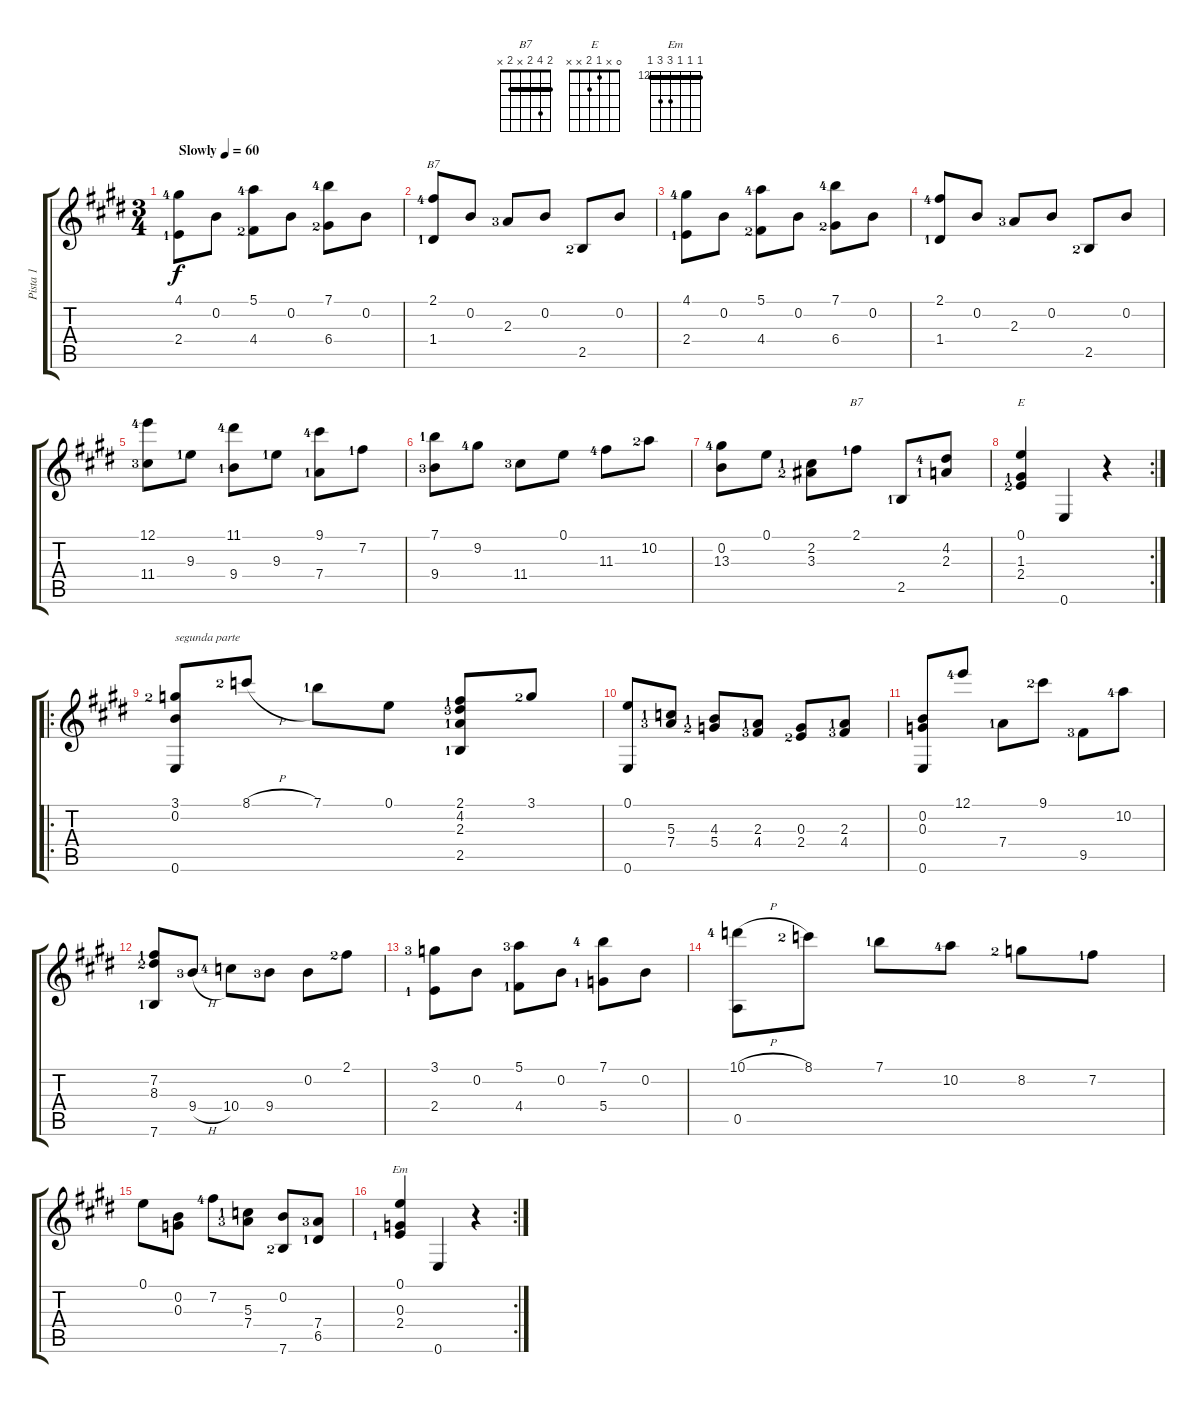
\track ("Pista 1" "Pista 1") {instrument electricguitarjazz}
\staff {score tabs}
\tuning (E4 B3 G3 D3 A2 E2) {hide}
\chord ("B7" 2 0 2 1 2 x)
\chord ("B7" 2 4 2 x 2 x) {barre 2}
\chord ("E" 0 x 1 2 x x)
\chord ("Em" 12 12 12 14 14 12) {firstfret 12 barre 12}
\ts (3 4)
\tempo (60 "Slowly")
\clef g2
\ks e
(4.1{lf 5} 2.4{lf 2}).8{dy f instrument electricguitarjazz} 0.2.8 (5.1{lf 5} 4.4{lf 3}).8 0.2.8 (7.1{lf 5} 6.4{lf 3}).8 0.2.8 |
(2.1{lf 5} 1.4{lf 2}).8{ch "B7"} 0.2.8 2.3{lf 4}.8 0.2.8 2.5{lf 3}.8 0.2.8 |
(4.1{lf 5} 2.4{lf 2}).8 0.2.8 (5.1{lf 5} 4.4{lf 3}).8 0.2.8 (7.1{lf 5} 6.4{lf 3}).8 0.2.8 |
(2.1{lf 5} 1.4{lf 2}).8 0.2.8 2.3{lf 4}.8 0.2.8 2.5{lf 3}.8 0.2.8 |
(12.1{lf 5} 11.4{lf 4}).8 9.3{lf 2}.8 (11.1{lf 5} 9.4{lf 2}).8 9.3{lf 2}.8 (9.1{lf 5} 7.4{lf 2}).8 7.2{lf 2}.8 |
(7.1{lf 2} 9.4{lf 4}).8 9.2{lf 5}.8 11.4{lf 4}.8 0.1.8 11.3{lf 5}.8 10.2{lf 3}.8 |
(0.2 13.3{lf 5}).8 0.1.8 (2.2{lf 2} 3.3{lf 3}).8 2.1{lf 2}.8{ch "B7"} 2.5{lf 2}.8 (4.2{lf 5} 2.3{lf 2}).8 |
\rc 2
(0.1 1.3{lf 2} 2.4{lf 3}).4{ch "E"} 0.6.4 r.4 |
\ro
(3.1{lf 3} 0.2 0.6).8{txt "segunda parte"} 8.1{h lf 3}.8 7.1{lf 2}.8 0.1.8 (2.1{lf 2} 4.2{lf 4} 2.3{lf 2} 2.5{lf 2}).8 3.1{lf 3}.8 |
(0.1 0.6).8 (5.3{lf 2} 7.4{lf 4}).8 (4.3{lf 2} 5.4{lf 3}).8 (2.3{lf 2} 4.4{lf 4}).8 (0.3 2.4{lf 3}).8 (2.3{lf 2} 4.4{lf 4}).8 |
(0.2 0.3 0.6).8 12.1{lf 5}.8 7.4{lf 2}.8 9.1{lf 3}.8 9.5{lf 4}.8 10.2{lf 5}.8 |
(7.2{lf 2} 8.3{lf 3} 7.6{lf 2}).8 9.4{h lf 4}.8 10.4{lf 5}.8 9.4{lf 4}.8 0.2.8 2.1{lf 3}.8 |
(3.1{lf 4} 2.4{lf 2}).8 0.2.8 (5.1{lf 4} 4.4{lf 2}).8 0.2.8 (7.1{lf 5} 5.4{lf 2}).8 0.2.8 |
(10.1{h lf 5} 0.5).8 8.1{lf 3}.8 7.1{lf 2}.8 10.2{lf 5}.8 8.2{lf 3}.8 7.2{lf 2}.8 |
0.1.8 (0.2 0.3).8 7.2{lf 5}.8 (5.3{lf 2} 7.4{lf 4}).8 (0.2 7.6{lf 3}).8 (7.4{lf 4} 6.5{lf 2}).8 |
\rc 2
(0.1 0.3 2.4{lf 2}).4{ch "Em"} 0.6.4 r.4
